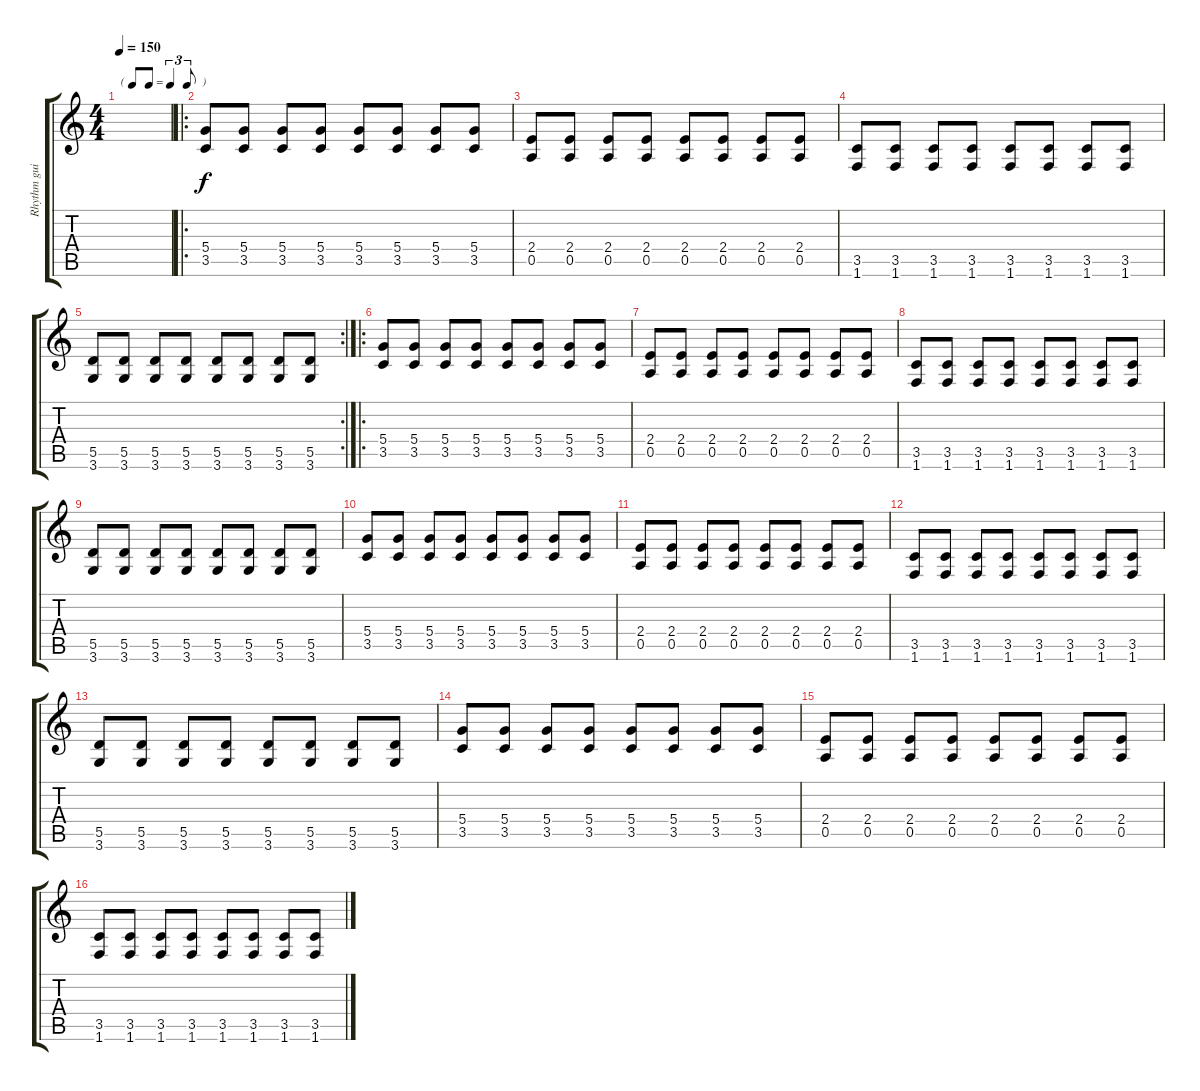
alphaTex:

\track ("Rhythm guitar" "Rhythm gui") {instrument distortionguitar}
\staff {score tabs}
\tuning (E4 B3 G3 D3 A2 E2) {hide}
\ts (4 4)
\tf triplet8th
\tempo 150
\clef g2
\ks c
|
\ro
(5.4 3.5).8 (5.4 3.5).8 (5.4 3.5).8 (5.4 3.5).8 (5.4 3.5).8 (5.4 3.5).8 (5.4 3.5).8 (5.4 3.5).8 |
(2.4 0.5).8 (2.4 0.5).8 (2.4 0.5).8 (2.4 0.5).8 (2.4 0.5).8 (2.4 0.5).8 (2.4 0.5).8 (2.4 0.5).8 |
(3.5 1.6).8 (3.5 1.6).8 (3.5 1.6).8 (3.5 1.6).8 (3.5 1.6).8 (3.5 1.6).8 (3.5 1.6).8 (3.5 1.6).8 |
\rc 2
(5.5 3.6).8 (5.5 3.6).8 (5.5 3.6).8 (5.5 3.6).8 (5.5 3.6).8 (5.5 3.6).8 (5.5 3.6).8 (5.5 3.6).8 |
\ro
(5.4 3.5).8 (5.4 3.5).8 (5.4 3.5).8 (5.4 3.5).8 (5.4 3.5).8 (5.4 3.5).8 (5.4 3.5).8 (5.4 3.5).8 |
(2.4 0.5).8 (2.4 0.5).8 (2.4 0.5).8 (2.4 0.5).8 (2.4 0.5).8 (2.4 0.5).8 (2.4 0.5).8 (2.4 0.5).8 |
(3.5 1.6).8 (3.5 1.6).8 (3.5 1.6).8 (3.5 1.6).8 (3.5 1.6).8 (3.5 1.6).8 (3.5 1.6).8 (3.5 1.6).8 |
(5.5 3.6).8 (5.5 3.6).8 (5.5 3.6).8 (5.5 3.6).8 (5.5 3.6).8 (5.5 3.6).8 (5.5 3.6).8 (5.5 3.6).8 |
(5.4 3.5).8 (5.4 3.5).8 (5.4 3.5).8 (5.4 3.5).8 (5.4 3.5).8 (5.4 3.5).8 (5.4 3.5).8 (5.4 3.5).8 |
(2.4 0.5).8 (2.4 0.5).8 (2.4 0.5).8 (2.4 0.5).8 (2.4 0.5).8 (2.4 0.5).8 (2.4 0.5).8 (2.4 0.5).8 |
(3.5 1.6).8 (3.5 1.6).8 (3.5 1.6).8 (3.5 1.6).8 (3.5 1.6).8 (3.5 1.6).8 (3.5 1.6).8 (3.5 1.6).8 |
(5.5 3.6).8 (5.5 3.6).8 (5.5 3.6).8 (5.5 3.6).8 (5.5 3.6).8 (5.5 3.6).8 (5.5 3.6).8 (5.5 3.6).8 |
(5.4 3.5).8 (5.4 3.5).8 (5.4 3.5).8 (5.4 3.5).8 (5.4 3.5).8 (5.4 3.5).8 (5.4 3.5).8 (5.4 3.5).8 |
(2.4 0.5).8 (2.4 0.5).8 (2.4 0.5).8 (2.4 0.5).8 (2.4 0.5).8 (2.4 0.5).8 (2.4 0.5).8 (2.4 0.5).8 |
(3.5 1.6).8 (3.5 1.6).8 (3.5 1.6).8 (3.5 1.6).8 (3.5 1.6).8 (3.5 1.6).8 (3.5 1.6).8 (3.5 1.6).8
